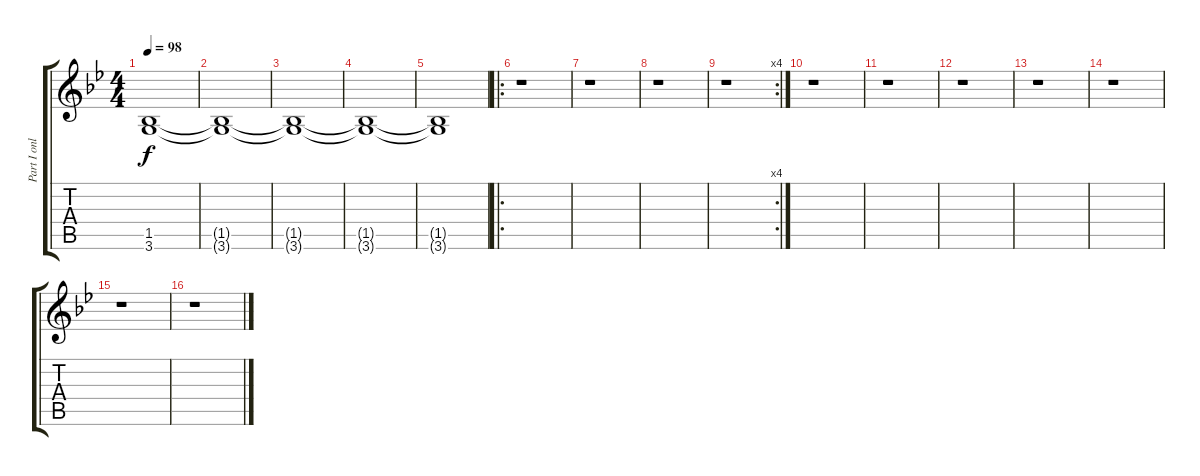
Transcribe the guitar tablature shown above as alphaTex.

\track ("Part I only with Part II" "Part I onl") {instrument acousticguitarsteel}
\staff {score tabs}
\tuning (E4 B3 G3 D3 A2 E2) {hide}
\ts (4 4)
\tempo 98
\clef g2
\ks bb
(1.5{t} 3.6{t}).1{dy f} |
(1.5{t} 3.6{t}).1 |
(1.5{t} 3.6{t}).1 |
(1.5{t} 3.6{t}).1 |
(1.5{t} 3.6{t}).1 |
\ro
r.1 |
r.1 |
r.1 |
\rc 4
r.1 |
r.1 |
r.1 |
r.1 |
r.1 |
r.1 |
r.1 |
r.1
